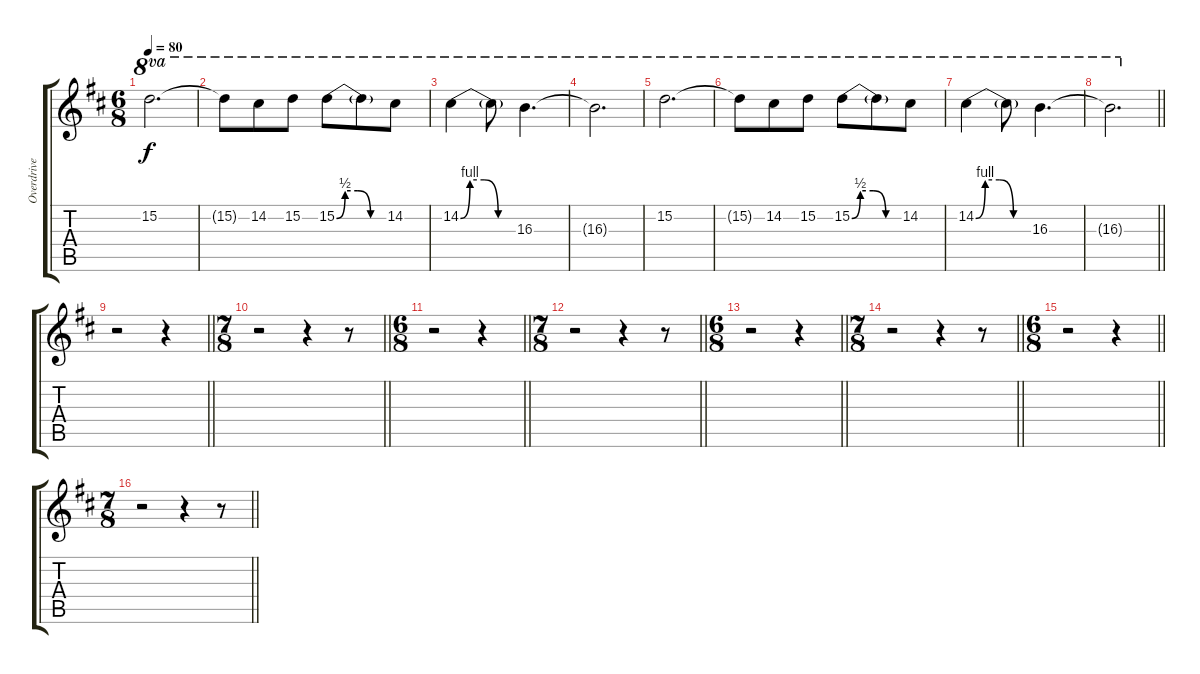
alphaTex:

\track ("Overdrive" "Overdrive") {instrument overdrivenguitar}
\staff {score tabs}
\tuning (E4 B3 G3 D3 A2 E2) {hide}
\ts (6 8)
\tempo 80
\clef g2
\ks d
15.2.2{d ot 8va dy f} |
15.2{t}.8{ot 8va} 14.2.8{ot 8va} 15.2.8{ot 8va} 15.2{be (custom 0 0 10 2 25 2 40 0 60 0)}.8{ot 8va} 15.2{t}.8{ot 8va} 14.2.8{ot 8va} |
14.2{be (custom 0 0 10 4 25 4 40 0 60 0)}.4{ot 8va} 14.2{t}.8{ot 8va} 16.3.4{d ot 8va} |
16.3{t}.2{d ot 8va} |
15.2.2{d ot 8va} |
15.2{t}.8{ot 8va} 14.2.8{ot 8va} 15.2.8{ot 8va} 15.2{be (custom 0 0 10 2 25 2 40 0 60 0)}.8{ot 8va} 15.2{t}.8{ot 8va} 14.2.8{ot 8va} |
14.2{be (custom 0 0 10 4 25 4 40 0 60 0)}.4{ot 8va} 14.2{t}.8{ot 8va} 16.3.4{d ot 8va} |
\barLineRight lightlight
16.3{t}.2{d ot 8va} |
\barLineRight lightlight
r.2 r.4 |
\ts (7 8)
\barLineRight lightlight
r.2 r.4 r.8 |
\ts (6 8)
\barLineRight lightlight
r.2 r.4 |
\ts (7 8)
\barLineRight lightlight
r.2 r.4 r.8 |
\ts (6 8)
\barLineRight lightlight
r.2 r.4 |
\ts (7 8)
\barLineRight lightlight
r.2 r.4 r.8 |
\ts (6 8)
\barLineRight lightlight
r.2 r.4 |
\ts (7 8)
\barLineRight lightlight
r.2 r.4 r.8
